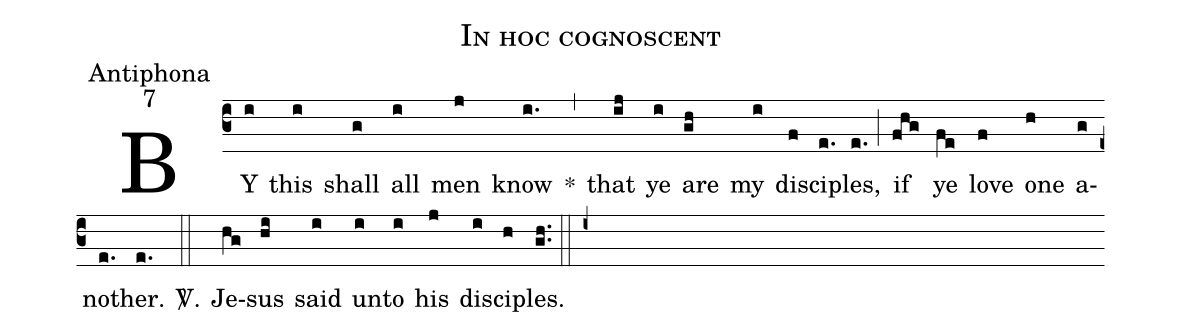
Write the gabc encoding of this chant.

name:In hoc cognoscent;
office-part:Antiphona;
mode:7;
%%
(c3) BY(i) this(i) shall(g) all(i) men(j) know(i.) *(,) that(ij) ye(i) are(gh) my(i) dis(f)ci(e.)ples,(e.) (;) if(fhg) ye(fe) love(f) one(h) a(g)no(e.)ther.(e.) <sp>V/</sp>.(::) Je(hg)sus(hi) said(i) un(i)to(i) his(j) dis(i)ci(h)ples.(gh..) (::) (i+)
